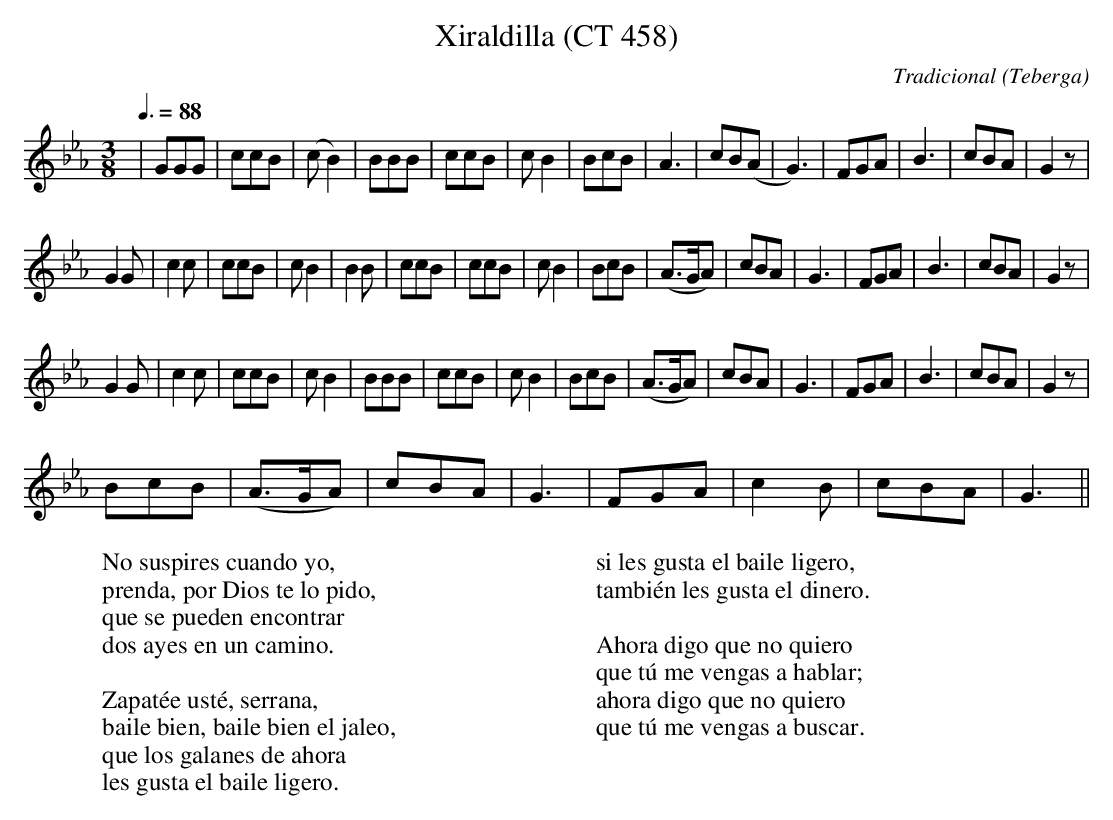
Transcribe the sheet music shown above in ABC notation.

X:1
T:Xiraldilla (CT 458)
C:Tradicional
O:Teberga
M:3/8
L:1/8
Q:3/8=88
K:Cm
|GGG|ccB|(c B2)|BBB|ccB|c B2|BcB|A3|cB(A|G3)|FGA|B3|cBA|G2 z|
G2 G|c2 c|ccB|c B2|B2 B|ccB|ccB|c B2|BcB|(A>GA)|cBA|G3|FGA|B3|cBA|G2 z|
G2 G|c2 c|ccB|c B2|BBB|ccB|c B2|BcB|(A>GA)|cBA|G3|FGA|B3|cBA|G2 z|
BcB|(A>GA)|cBA|G3|FGA|c2 B|cBA|G3||
W:No suspires cuando yo,
W:prenda, por Dios te lo pido,
W:que se pueden encontrar
W:dos ayes en un camino.
W:
W:Zapatée usté, serrana,
W:baile bien, baile bien el jaleo,
W:que los galanes de ahora
W:les gusta el baile ligero.
W:
W:si les gusta el baile ligero,
W:también les gusta el dinero.
W:
W:Ahora digo que no quiero
W:que tú me vengas a hablar;
W:ahora digo que no quiero
W:que tú me vengas a buscar.
W:
